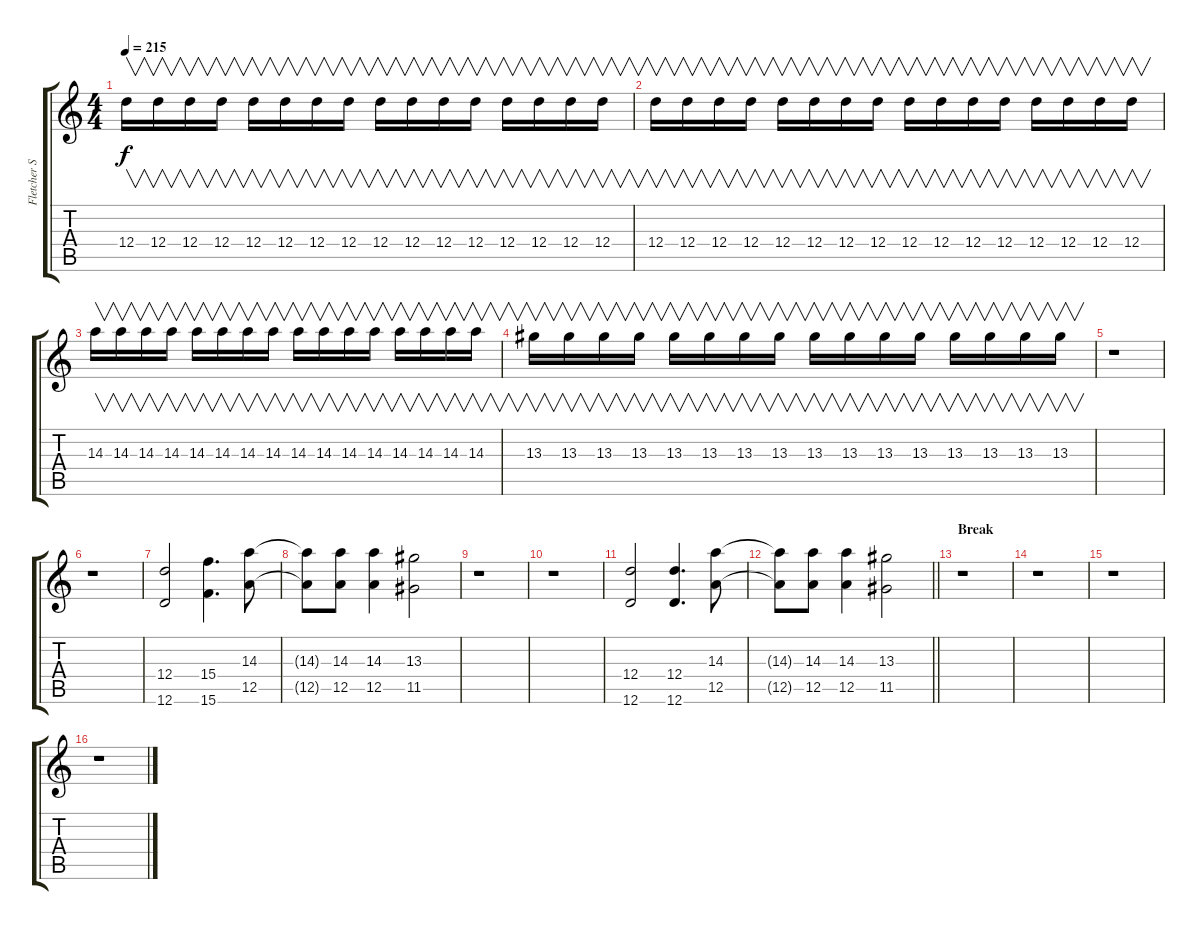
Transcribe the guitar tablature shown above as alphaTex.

\track ("Fletcher Solo" "Fletcher S") {instrument overdrivenguitar}
\staff {score tabs}
\tuning (E4 B3 G3 D3 A2 D2) {hide}
\ts (4 4)
\tempo 215
\clef g2
\ks c
12.4.16{v dy f} 12.4.16{v} 12.4.16{v} 12.4.16{v} 12.4.16{v} 12.4.16{v} 12.4.16{v} 12.4.16{v} 12.4.16{v} 12.4.16{v} 12.4.16{v} 12.4.16{v} 12.4.16{v} 12.4.16{v} 12.4.16{v} 12.4.16{v} |
12.4.16{v} 12.4.16{v} 12.4.16{v} 12.4.16{v} 12.4.16{v} 12.4.16{v} 12.4.16{v} 12.4.16{v} 12.4.16{v} 12.4.16{v} 12.4.16{v} 12.4.16{v} 12.4.16{v} 12.4.16{v} 12.4.16{v} 12.4.16{v} |
14.3.16{v} 14.3.16{v} 14.3.16{v} 14.3.16{v} 14.3.16{v} 14.3.16{v} 14.3.16{v} 14.3.16{v} 14.3.16{v} 14.3.16{v} 14.3.16{v} 14.3.16{v} 14.3.16{v} 14.3.16{v} 14.3.16{v} 14.3.16{v} |
13.3.16{v} 13.3.16{v} 13.3.16{v} 13.3.16{v} 13.3.16{v} 13.3.16{v} 13.3.16{v} 13.3.16{v} 13.3.16{v} 13.3.16{v} 13.3.16{v} 13.3.16{v} 13.3.16{v} 13.3.16{v} 13.3.16{v} 13.3.16{v} |
r.1 |
r.1{volume 0} |
(12.4 12.6).2{volume 12} (15.4 15.6).4{d} (14.3 12.5).8 |
(14.3{t} 12.5{t}).8 (14.3 12.5).8 (14.3 12.5).4 (13.3 11.5).2 |
r.1 |
r.1{volume 0} |
(12.4 12.6).2{volume 12} (12.4 12.6).4{d} (14.3 12.5).8 |
\barLineRight lightlight
(14.3{t} 12.5{t}).8 (14.3 12.5).8 (14.3 12.5).4 (13.3 11.5).2 |
\section ("" "Break")
r.1 |
r.1 |
r.1 |
r.1
